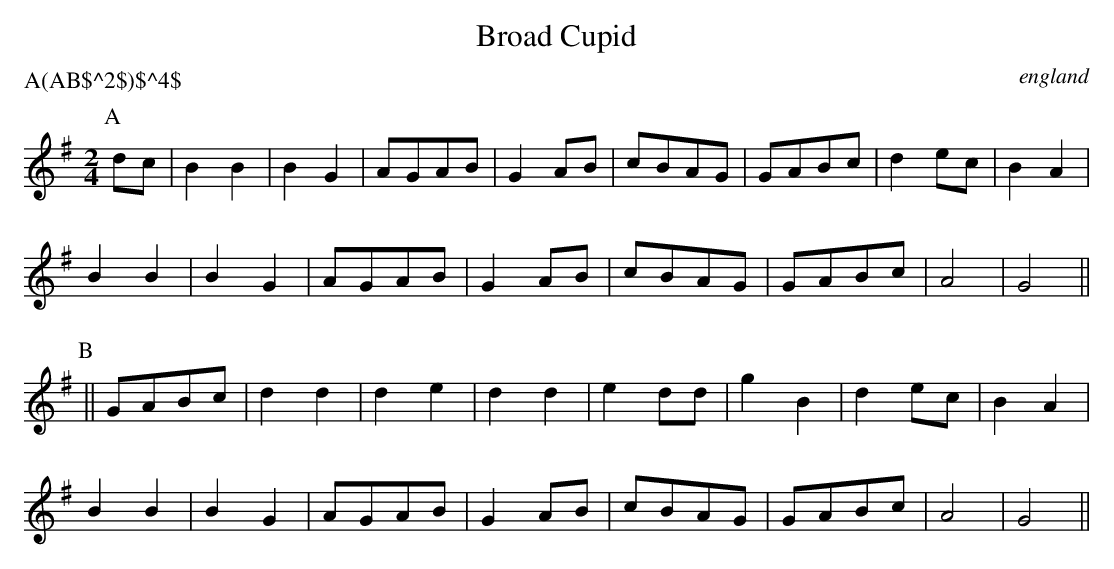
X:1
T:Broad Cupid
O:england
P:A(AB$^2$)$^4$
K:G
M:2/4
L:1/8
P:A
dc | B2 B2 | B2 G2 | AGAB | G2 AB | cBAG | GABc | d2 ec | B2 A2 |
B2 B2 | B2 G2 | AGAB | G2 AB | cBAG | GABc | A4    | G4    ||
P:B
||  GABc | d2 d2 | d2 e2 | d2 d2 | e2 dd | g2 B2 | d2 ec | B2 A2 |
B2 B2 | B2 G2 | AGAB  | G2 AB | cBAG  | GABc  | A4    | G4    ||
